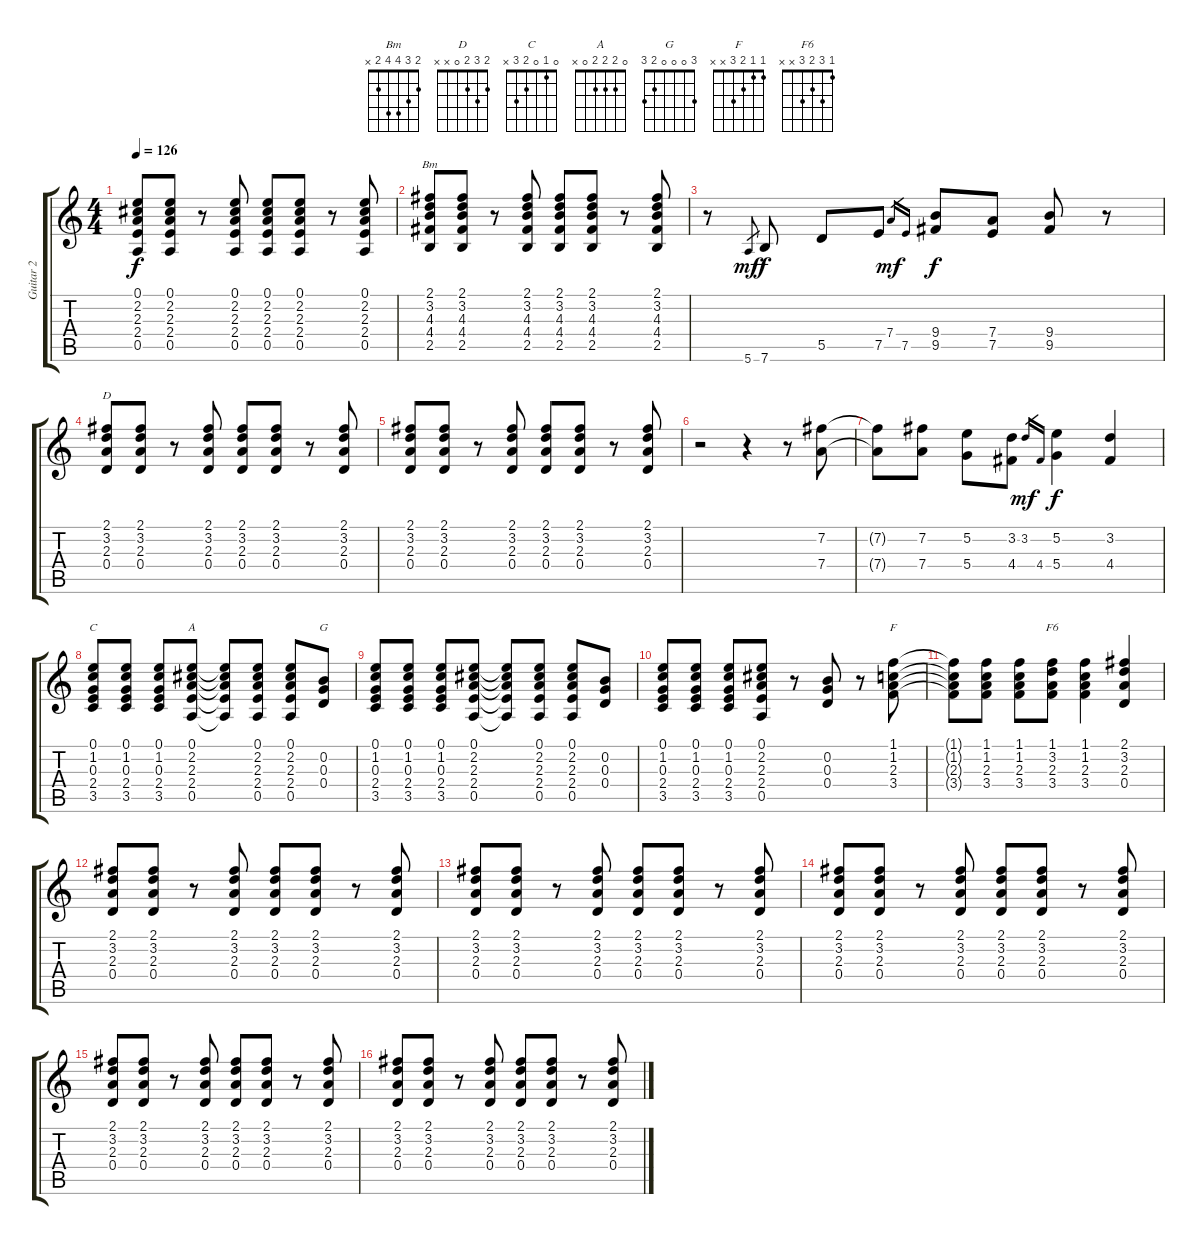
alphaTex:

\track ("Guitar 2" "Guitar 2") {instrument electricguitarclean}
\staff {score tabs}
\tuning (E4 B3 G3 D3 A2 E2) {hide}
\chord ("Bm" 2 3 4 4 2 x)
\chord ("D" 2 3 2 0 x x)
\chord ("C" 0 1 0 2 3 x)
\chord ("A" 0 2 2 2 0 x)
\chord ("G" 3 0 0 0 2 3)
\chord ("F" 1 1 2 3 x x)
\chord ("F6" 1 3 2 3 x x)
\ts (4 4)
\tempo 126
\clef g2
\ks c
(0.1 2.2 2.3 2.4 0.5).8{dy f} (0.1 2.2 2.3 2.4 0.5).8 r.8 (0.1 2.2 2.3 2.4 0.5).8 (0.1 2.2 2.3 2.4 0.5).8 (0.1 2.2 2.3 2.4 0.5).8 r.8 (0.1 2.2 2.3 2.4 0.5).8 |
(2.1 3.2 4.3 4.4 2.5).8{ch "Bm"} (2.1 3.2 4.3 4.4 2.5).8 r.8 (2.1 3.2 4.3 4.4 2.5).8 (2.1 3.2 4.3 4.4 2.5).8 (2.1 3.2 4.3 4.4 2.5).8 r.8 (2.1 3.2 4.3 4.4 2.5).8 |
r.8 5.6.8{gr dy mf} 7.6.8{dy f} 5.5.8 7.5.8 7.4.16{gr dy mf} 7.5.16{gr} (9.4 9.5).8{dy f} (7.4 7.5).8 (9.4 9.5).8 r.8 |
(2.1 3.2 2.3 0.4).8{ch "D"} (2.1 3.2 2.3 0.4).8 r.8 (2.1 3.2 2.3 0.4).8 (2.1 3.2 2.3 0.4).8 (2.1 3.2 2.3 0.4).8 r.8 (2.1 3.2 2.3 0.4).8 |
(2.1 3.2 2.3 0.4).8 (2.1 3.2 2.3 0.4).8 r.8 (2.1 3.2 2.3 0.4).8 (2.1 3.2 2.3 0.4).8 (2.1 3.2 2.3 0.4).8 r.8 (2.1 3.2 2.3 0.4).8 |
r.2 r.4 r.8 (7.2 7.4).8 |
(7.2{t} 7.4{t}).8 (7.2 7.4).8 (5.2 5.4).8 (3.2 4.4).8 3.2.16{gr dy mf} 4.4.16{gr} (5.2 5.4).4{dy f} (3.2 4.4).4 |
(0.1 1.2 0.3 2.4 3.5).8{ch "C"} (0.1 1.2 0.3 2.4 3.5).8 (0.1 1.2 0.3 2.4 3.5).8 (0.1 2.2 2.3 2.4 0.5).8{ch "A"} (0.1{t} 2.2{t} 2.3{t} 2.4{t} 0.5{t}).8 (0.1 2.2 2.3 2.4 0.5).8 (0.1 2.2 2.3 2.4 0.5).8 (0.2 0.3 0.4).8{ch "G"} |
(0.1 1.2 0.3 2.4 3.5).8 (0.1 1.2 0.3 2.4 3.5).8 (0.1 1.2 0.3 2.4 3.5).8 (0.1 2.2 2.3 2.4 0.5).8 (0.1{t} 2.2{t} 2.3{t} 2.4{t} 0.5{t}).8 (0.1 2.2 2.3 2.4 0.5).8 (0.1 2.2 2.3 2.4 0.5).8 (0.2 0.3 0.4).8 |
(0.1 1.2 0.3 2.4 3.5).8 (0.1 1.2 0.3 2.4 3.5).8 (0.1 1.2 0.3 2.4 3.5).8 (0.1 2.2 2.3 2.4 0.5).8 r.8 (0.2 0.3 0.4).8 r.8 (1.1 1.2 2.3 3.4).8{ch "F"} |
(1.1{t} 1.2{t} 2.3{t} 3.4{t}).8 (1.1 1.2 2.3 3.4).8 (1.1 1.2 2.3 3.4).8 (1.1 3.2 2.3 3.4).8{ch "F6"} (1.1 1.2 2.3 3.4).4 (2.1 3.2 2.3 0.4).4 |
(2.1 3.2 2.3 0.4).8 (2.1 3.2 2.3 0.4).8 r.8 (2.1 3.2 2.3 0.4).8 (2.1 3.2 2.3 0.4).8 (2.1 3.2 2.3 0.4).8 r.8 (2.1 3.2 2.3 0.4).8 |
(2.1 3.2 2.3 0.4).8 (2.1 3.2 2.3 0.4).8 r.8 (2.1 3.2 2.3 0.4).8 (2.1 3.2 2.3 0.4).8 (2.1 3.2 2.3 0.4).8 r.8 (2.1 3.2 2.3 0.4).8 |
(2.1 3.2 2.3 0.4).8 (2.1 3.2 2.3 0.4).8 r.8 (2.1 3.2 2.3 0.4).8 (2.1 3.2 2.3 0.4).8 (2.1 3.2 2.3 0.4).8 r.8 (2.1 3.2 2.3 0.4).8 |
(2.1 3.2 2.3 0.4).8 (2.1 3.2 2.3 0.4).8 r.8 (2.1 3.2 2.3 0.4).8 (2.1 3.2 2.3 0.4).8 (2.1 3.2 2.3 0.4).8 r.8 (2.1 3.2 2.3 0.4).8 |
(2.1 3.2 2.3 0.4).8 (2.1 3.2 2.3 0.4).8 r.8 (2.1 3.2 2.3 0.4).8 (2.1 3.2 2.3 0.4).8 (2.1 3.2 2.3 0.4).8 r.8 (2.1 3.2 2.3 0.4).8
